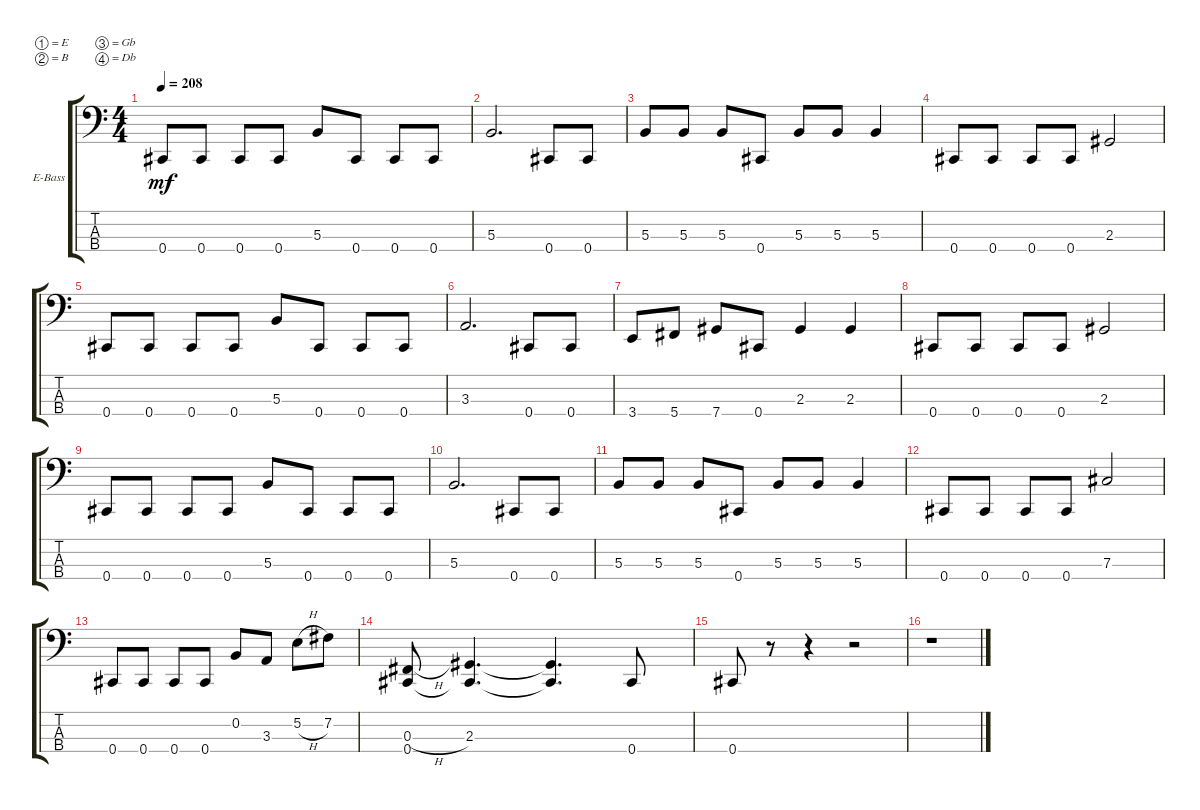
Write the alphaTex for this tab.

\defaultSystemsLayout 4
\bracketExtendMode groupsimilarinstruments
\firstSystemTrackNameOrientation horizontal
\otherSystemsTrackNameOrientation horizontal
\track ("Jeanne" "E-Bass") {instrument electricbassfinger}
\staff {score tabs}
\tuning (E2 B1 Gb1 Db1)
\ts (4 4)
\tempo 208
\clef f4
\ks c
0.4.8{dy mf} 0.4.8 0.4.8 0.4.8 5.3.8 0.4.8 0.4.8 0.4.8 |
5.3.2{d} 0.4.8 0.4.8 |
5.3.8 5.3.8 5.3.8 0.4.8 5.3.8 5.3.8 5.3.4 |
0.4.8 0.4.8 0.4.8 0.4.8 2.3.2 |
0.4.8 0.4.8 0.4.8 0.4.8 5.3.8 0.4.8 0.4.8 0.4.8 |
3.3.2{d} 0.4.8 0.4.8 |
3.4.8 5.4.8 7.4.8 0.4.8 2.3.4 2.3.4 |
0.4.8 0.4.8 0.4.8 0.4.8 2.3.2 |
0.4.8 0.4.8 0.4.8 0.4.8 5.3.8 0.4.8 0.4.8 0.4.8 |
5.3.2{d} 0.4.8 0.4.8 |
5.3.8 5.3.8 5.3.8 0.4.8 5.3.8 5.3.8 5.3.4 |
0.4.8 0.4.8 0.4.8 0.4.8 7.3.2 |
0.4.8 0.4.8 0.4.8 0.4.8 0.2.8 3.3.8 5.2{h}.8 7.2.8 |
(0.4 0.3{h}).8 (2.3 0.4{t}).4{d} (0.4{t} 2.3{t}).4{d} 0.4.8 |
0.4.8 r.8 r.4 r.2 |
r.1
